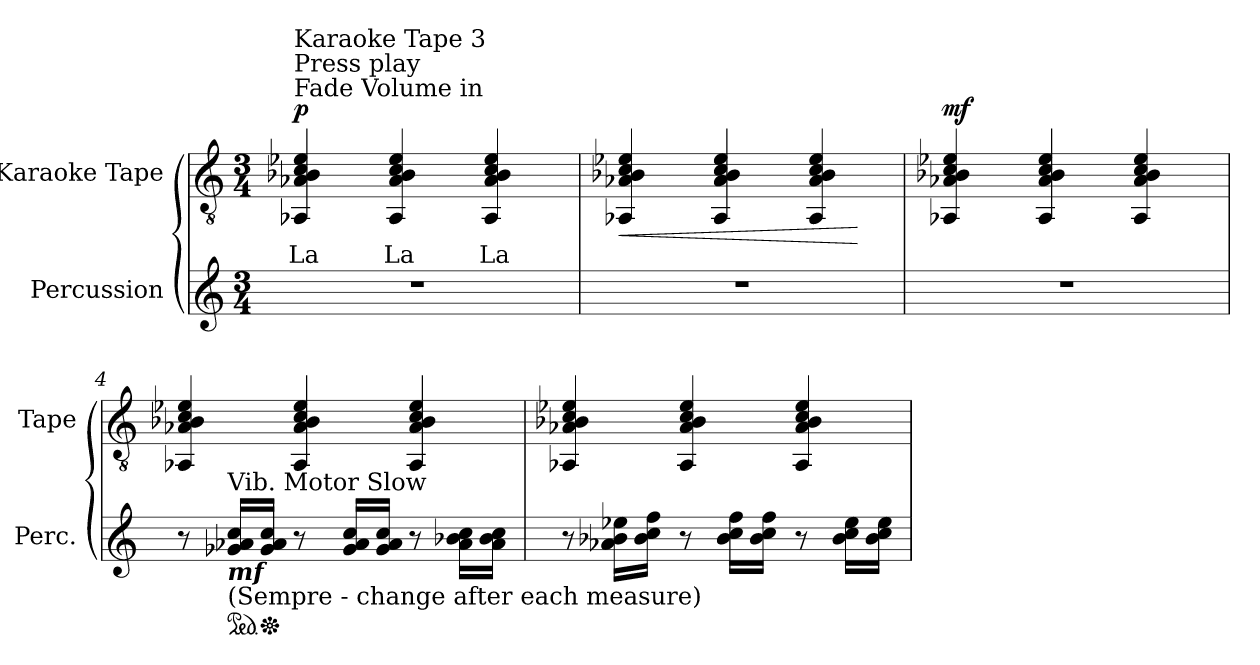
**kern	**kern	**text	**dynam
*part2	*part1	*part1	*part1
*staff2	*staff1	*staff1	*staff1
*I"Percussion	*I"Karaoke Tape	*	*
*I'Perc.	*I'Tape	*	*
*clefG2	*clefGv2	*	*
*k[]	*k[]	*	*
*M3/4	*M3/4	*	*
*MM104	*MM104	*	*
=1	=1	=1	=1
!	!LO:TX:a:t=Fade Volume in	!	!
!	!LO:TX:a:t=Press play	!	!
!	!LO:TX:a:t=Karaoke Tape 3	!	!
!	!	!LO:LY:b	!LO:DY:b
2.r	4AA-X/ 4A-X/ 4B-X/ 4c/ 4e-X/	La	p
!	!	!LO:LY:b	!
.	4AA-/ 4A-/ 4B-/ 4c/ 4e-/	La	.
!	!	!LO:LY:b	!
.	4AA-/ 4A-/ 4B-/ 4c/ 4e-/	La	.
=2	=2	=2	=2
!	!	!	!LO:HP:b
2.r	4AA-X/ 4A-X/ 4B-X/ 4c/ 4e-X/	.	<
.	4AA-/ 4A-/ 4B-/ 4c/ 4e-/	.	.
.	4AA-/ 4A-/ 4B-/ 4c/ 4e-/	.	.
.	.	.	[
!!LO:LB:g=z
=3	=3	=3	=3
!	!	!	!LO:DY:b
2.r	4AA-X/ 4A-X/ 4B-X/ 4c/ 4e-X/	.	mf
.	4AA-/ 4A-/ 4B-/ 4c/ 4e-/	.	.
.	4AA-/ 4A-/ 4B-/ 4c/ 4e-/	.	.
=4	=4	=4	=4
8r	4AA-X/ 4A-X/ 4B-X/ 4c/ 4e-X/	.	.
*ped	*	*	*
!LO:TX:a:t=Vib. Motor Slow	!	!	!
!LO:TX:b:Bi:t=mf	!	!	!
!LO:TX:b:t=(Sempre - change after each measure)	!	!	!
16g-X/ 16a-X/ 16cc/LL	.	.	.
*Xped	*	*	*
16g-/ 16a-/ 16cc/JJ	.	.	.
8r	4AA-/ 4A-/ 4B-/ 4c/ 4e-/	.	.
16g-/ 16a-/ 16cc/LL	.	.	.
16g-/ 16a-/ 16cc/JJ	.	.	.
8r	4AA-/ 4A-/ 4B-/ 4c/ 4e-/	.	.
16a-\ 16b-X\ 16cc\LL	.	.	.
16a-\ 16b-\ 16cc\JJ	.	.	.
=5	=5	=5	=5
8r	4AA-X/ 4A-X/ 4B-X/ 4c/ 4e-X/	.	.
16a-X\ 16b-X\ 16ee-X\LL	.	.	.
16b-\ 16cc\ 16ff\JJ	.	.	.
8r	4AA-/ 4A-/ 4B-/ 4c/ 4e-/	.	.
16b-\ 16cc\ 16ff\LL	.	.	.
16b-\ 16cc\ 16ff\JJ	.	.	.
8r	4AA-/ 4A-/ 4B-/ 4c/ 4e-/	.	.
16b-\ 16cc\ 16ee-\LL	.	.	.
16b-\ 16cc\ 16ee-\JJ	.	.	.
=	=	=	=
*-	*-	*-	*-
